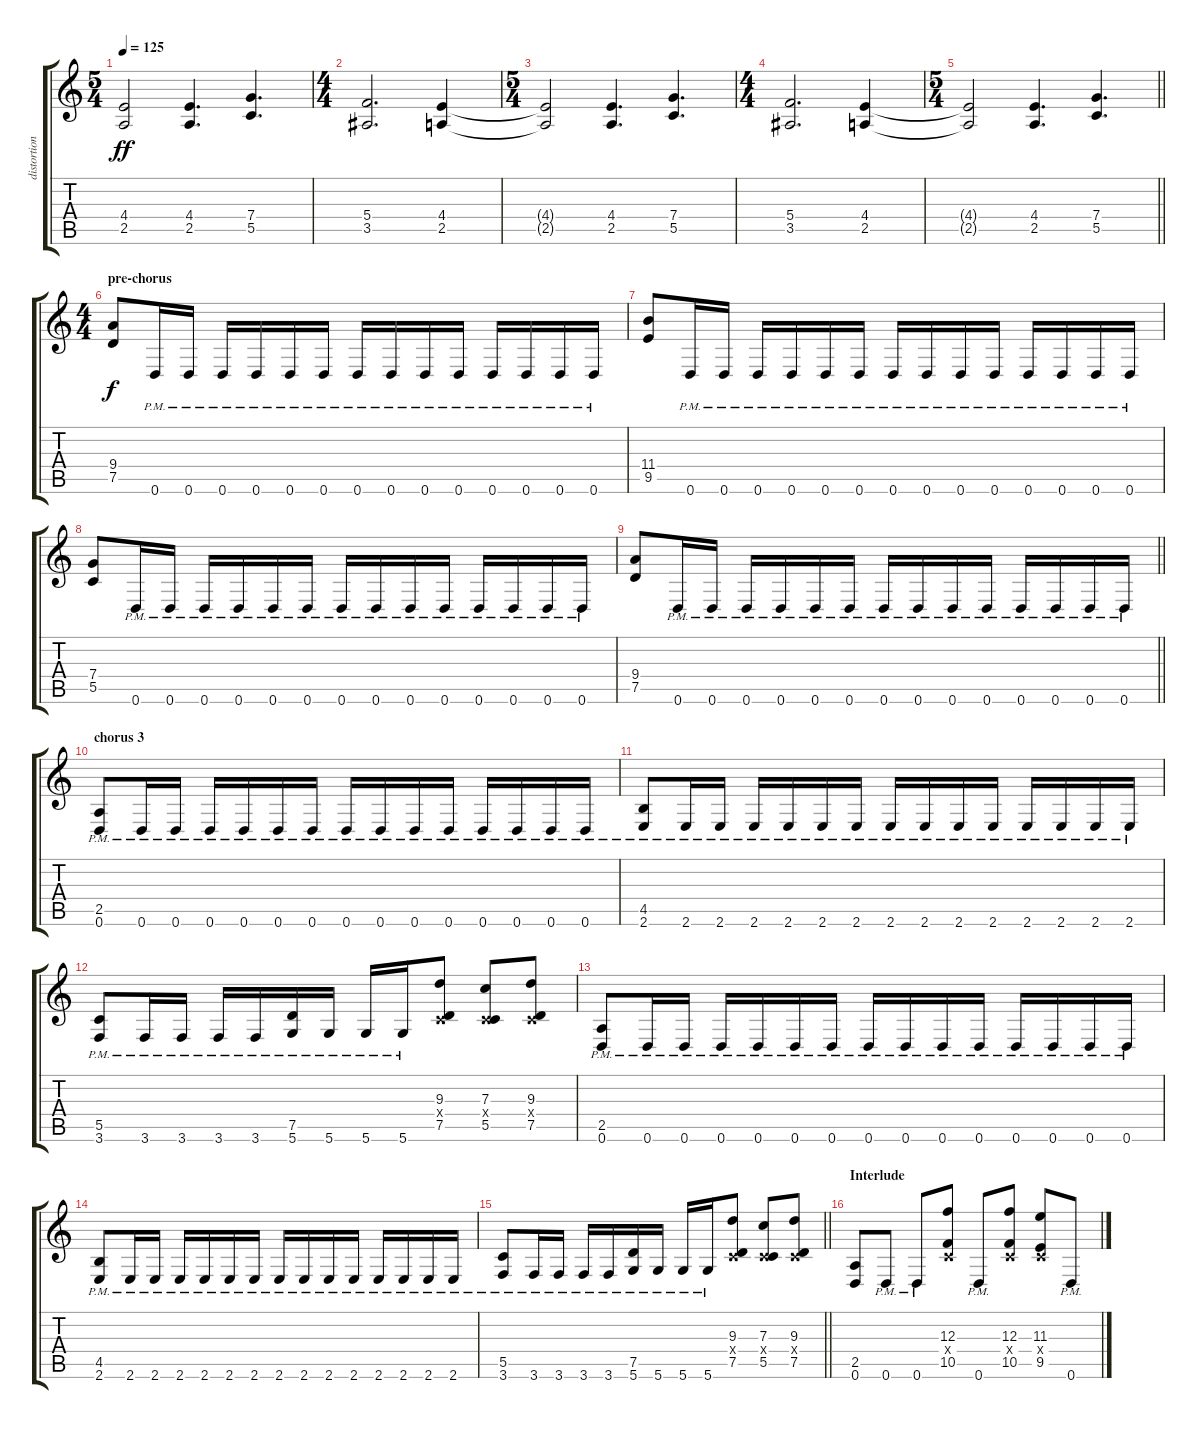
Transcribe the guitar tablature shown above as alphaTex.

\track ("distortion 1" "distortion") {instrument distortionguitar}
\staff {score tabs}
\tuning (D4 A3 F3 C3 G2 D2) {hide}
\ts (5 4)
\tempo 125
\clef g2
\ks c
(4.4{t} 2.5{t}).2{dy ff} (4.4 2.5).4{d} (7.4 5.5).4{d} |
\ts (4 4)
(5.4 3.5).2{d} (4.4 2.5).4 |
\ts (5 4)
(4.4{t} 2.5{t}).2 (4.4 2.5).4{d} (7.4 5.5).4{d} |
\ts (4 4)
(5.4 3.5).2{d} (4.4 2.5).4 |
\ts (5 4)
\barLineRight lightlight
(4.4{t} 2.5{t}).2 (4.4 2.5).4{d} (7.4 5.5).4{d} |
\ts (4 4)
\section ("" "pre-chorus")
(9.4 7.5).8{dy f volume 11} 0.6{pm}.16 0.6{pm}.16 0.6{pm}.16 0.6{pm}.16 0.6{pm}.16 0.6{pm}.16 0.6{pm}.16 0.6{pm}.16 0.6{pm}.16 0.6{pm}.16 0.6{pm}.16 0.6{pm}.16 0.6{pm}.16 0.6{pm}.16 |
(11.4 9.5).8 0.6{pm}.16 0.6{pm}.16 0.6{pm}.16 0.6{pm}.16 0.6{pm}.16 0.6{pm}.16 0.6{pm}.16 0.6{pm}.16 0.6{pm}.16 0.6{pm}.16 0.6{pm}.16 0.6{pm}.16 0.6{pm}.16 0.6{pm}.16 |
(7.4 5.5).8 0.6{pm}.16 0.6{pm}.16 0.6{pm}.16 0.6{pm}.16 0.6{pm}.16 0.6{pm}.16 0.6{pm}.16 0.6{pm}.16 0.6{pm}.16 0.6{pm}.16 0.6{pm}.16 0.6{pm}.16 0.6{pm}.16 0.6{pm}.16 |
\barLineRight lightlight
(9.4 7.5).8 0.6{pm}.16 0.6{pm}.16 0.6{pm}.16 0.6{pm}.16 0.6{pm}.16 0.6{pm}.16 0.6{pm}.16 0.6{pm}.16 0.6{pm}.16 0.6{pm}.16 0.6{pm}.16 0.6{pm}.16 0.6{pm}.16 0.6{pm}.16 |
\section ("" "chorus 3")
(2.5 0.6{pm}).8 0.6{pm}.16 0.6{pm}.16 0.6{pm}.16 0.6{pm}.16 0.6{pm}.16 0.6{pm}.16 0.6{pm}.16 0.6{pm}.16 0.6{pm}.16 0.6{pm}.16 0.6{pm}.16 0.6{pm}.16 0.6{pm}.16 0.6{pm}.16 |
(4.5 2.6{pm}).8 2.6{pm}.16 2.6{pm}.16 2.6{pm}.16 2.6{pm}.16 2.6{pm}.16 2.6{pm}.16 2.6{pm}.16 2.6{pm}.16 2.6{pm}.16 2.6{pm}.16 2.6{pm}.16 2.6{pm}.16 2.6{pm}.16 2.6{pm}.16 |
(5.5 3.6{pm}).8 3.6{pm}.16 3.6{pm}.16 3.6{pm}.16 3.6{pm}.16 (7.5 5.6{pm}).16 5.6{pm}.16 5.6{pm}.16 5.6{pm}.16 (9.3 0.4{x} 7.5).8 (7.3 0.4{x} 5.5).8 (9.3 0.4{x} 7.5).8 |
(2.5 0.6{pm}).8 0.6{pm}.16 0.6{pm}.16 0.6{pm}.16 0.6{pm}.16 0.6{pm}.16 0.6{pm}.16 0.6{pm}.16 0.6{pm}.16 0.6{pm}.16 0.6{pm}.16 0.6{pm}.16 0.6{pm}.16 0.6{pm}.16 0.6{pm}.16 |
(4.5 2.6{pm}).8 2.6{pm}.16 2.6{pm}.16 2.6{pm}.16 2.6{pm}.16 2.6{pm}.16 2.6{pm}.16 2.6{pm}.16 2.6{pm}.16 2.6{pm}.16 2.6{pm}.16 2.6{pm}.16 2.6{pm}.16 2.6{pm}.16 2.6{pm}.16 |
\barLineRight lightlight
(5.5 3.6{pm}).8 3.6{pm}.16 3.6{pm}.16 3.6{pm}.16 3.6{pm}.16 (7.5 5.6{pm}).16 5.6{pm}.16 5.6{pm}.16 5.6{pm}.16 (9.3 0.4{x} 7.5).8 (7.3 0.4{x} 5.5).8 (9.3 0.4{x} 7.5).8 |
\section ("" "Interlude ")
(2.5 0.6).8 0.6{pm}.8 0.6{pm}.8 (12.3 0.4{x} 10.5).8 0.6{pm}.8 (12.3 0.4{x} 10.5).8 (11.3 0.4{x} 9.5).8 0.6{pm}.8
